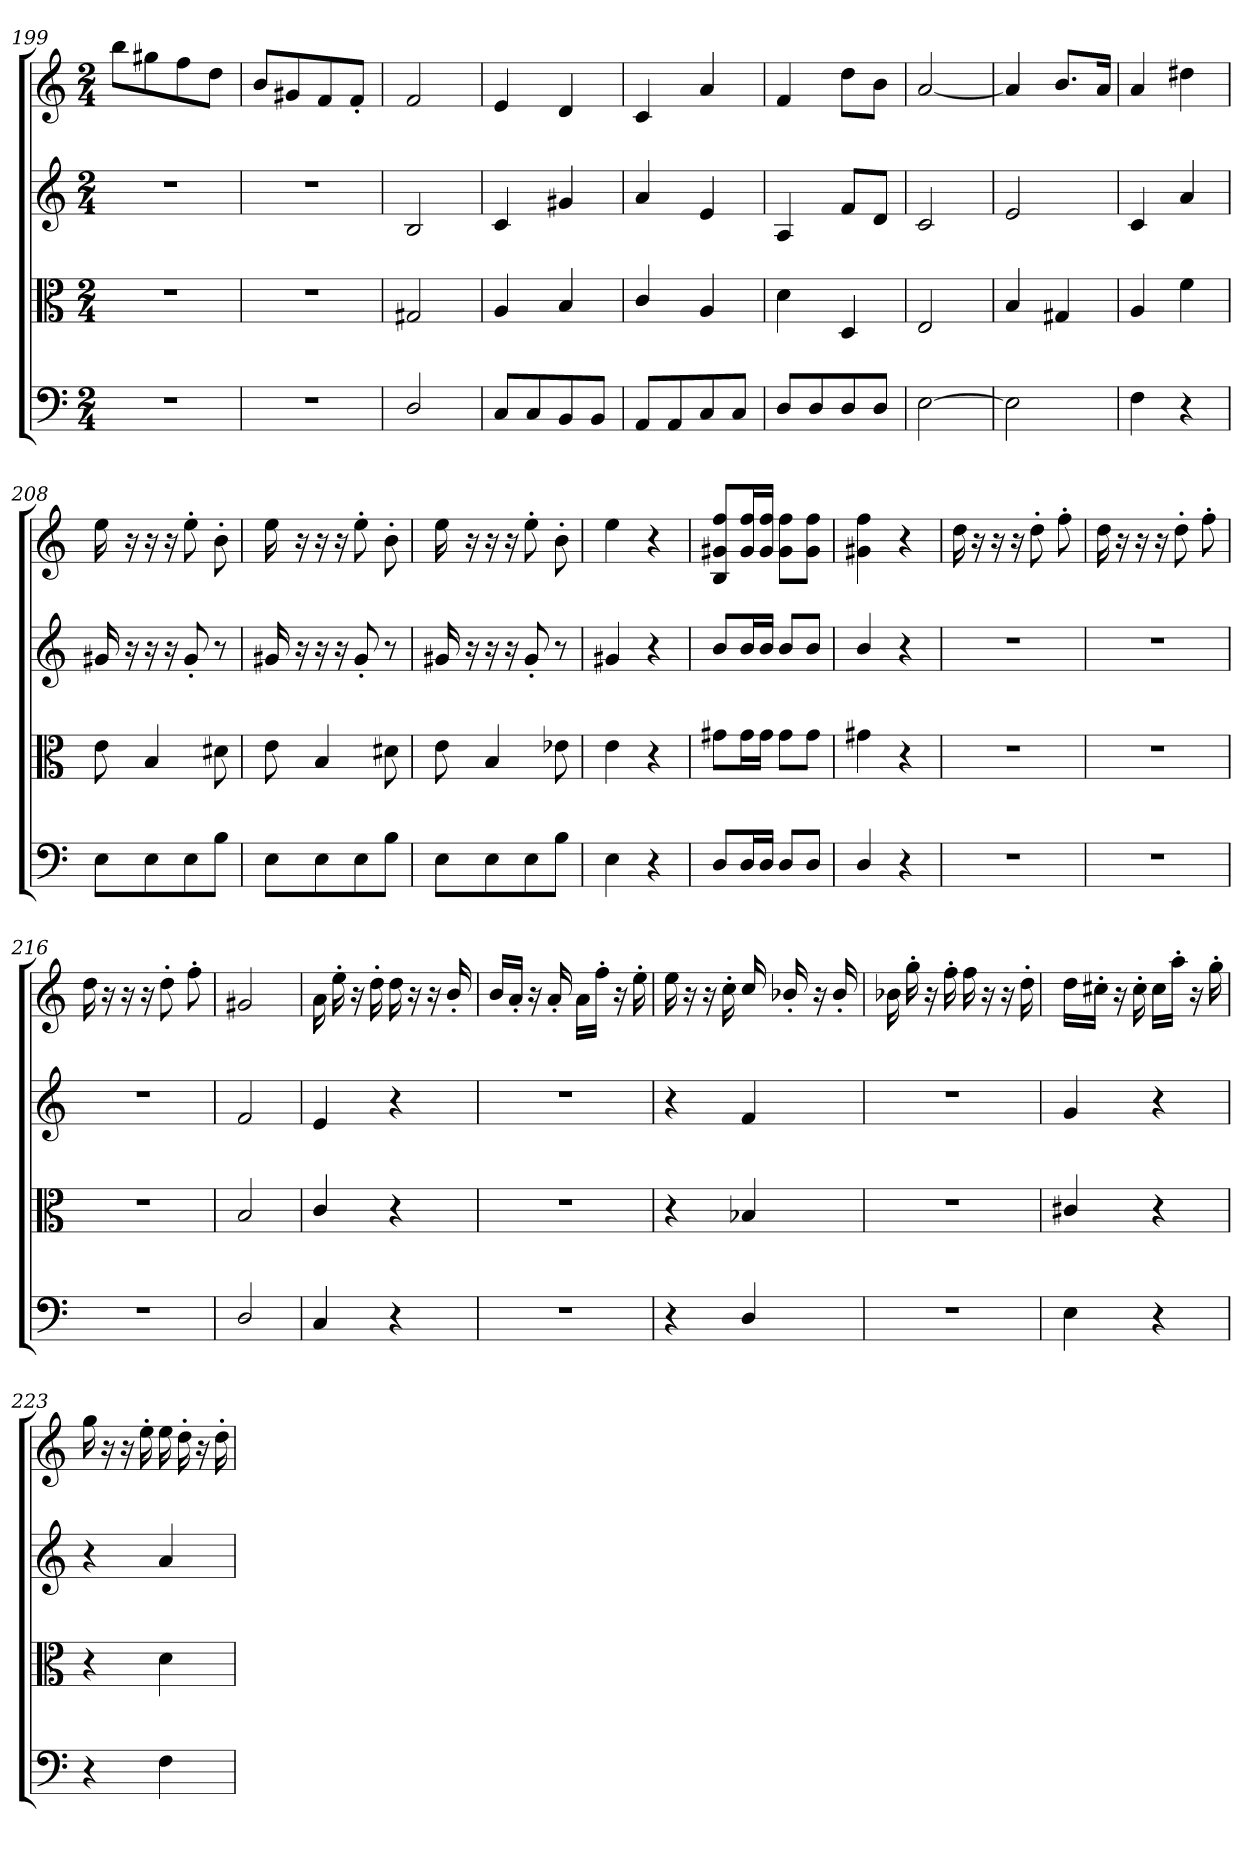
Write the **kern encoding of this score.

**kern	**kern	**kern	**kern
*part4	*part3	*part2	*part1
*staff4	*staff3	*staff2	*staff1
*clefF4	*clefC3	*clefG2	*clefG2
*k[]	*k[]	*k[]	*k[]
*a:	*a:	*a:	*a:
*M2/4	*M2/4	*M2/4	*M2/4
=199	=199	=199	=199
2r	2r	2r	8bb\L
.	.	.	8gg#X\
.	.	.	8ff\
.	.	.	8dd\J
=200	=200	=200	=200
2r	2r	2r	8b/L
.	.	.	8g#X/
.	.	.	8f/
.	.	.	8f'/J
=201	=201	=201	=201
2D/	2G#X/	2B/	2f/
=202	=202	=202	=202
8C/L	4A/	4c/	4e/
8C/	.	.	.
8BB/	4B/	4g#X/	4d/
8BB/J	.	.	.
=203	=203	=203	=203
8AA/L	4c/	4a/	4c/
8AA/	.	.	.
8C/	4A/	4e/	4a/
8C/J	.	.	.
=204	=204	=204	=204
8D/L	4d\	4A/	4f/
8D/	.	.	.
8D/	4D/	8f/L	8dd\L
8D/J	.	8d/J	8b\J
=205	=205	=205	=205
[2E\	2E/	2c/	[2a/
=206	=206	=206	=206
2E\]	4B/	2e/	4a/]
.	4G#X/	.	8.b/L
.	.	.	16a/Jk
=207	=207	=207	=207
4F\	4A/	4c/	4a/
4r	4f\	4a/	4dd#X\
=208	=208	=208	=208
8E\L	8e\	16g#X/	16ee\
.	.	16r	16r
8E\	4B/	16r	16r
.	.	16r	16r
8E\	.	8g#'/	8ee'\
8B\J	8d#X\	8r	8b'\
=209	=209	=209	=209
8E\L	8e\	16g#X/	16ee\
.	.	16r	16r
8E\	4B/	16r	16r
.	.	16r	16r
8E\	.	8g#'/	8ee'\
8B\J	8d#X\	8r	8b'\
=210	=210	=210	=210
8E\L	8e\	16g#X/	16ee\
.	.	16r	16r
8E\	4B/	16r	16r
.	.	16r	16r
8E\	.	8g#'/	8ee'\
8B\J	8e-X\	8r	8b'\
=211	=211	=211	=211
4E\	4e\	4g#X/	4ee\
4r	4r	4r	4r
=212	=212	=212	=212
8D/L	8g#X\L	8b/L	8B/ 8g#X/ 8ff/L
16D/L	16g#\L	16b/L	16g#/ 16ff/L
16D/JJ	16g#\JJ	16b/JJ	16g#/ 16ff/JJ
8D/L	8g#\L	8b/L	8g#\ 8ff\L
8D/J	8g#\J	8b/J	8g#\ 8ff\J
=213	=213	=213	=213
4D/	4g#X\	4b/	4g#X\ 4ff\
4r	4r	4r	4r
=214	=214	=214	=214
2r	2r	2r	16dd\
.	.	.	16r
.	.	.	16r
.	.	.	16r
.	.	.	8dd'\
.	.	.	8ff'\
=215	=215	=215	=215
2r	2r	2r	16dd\
.	.	.	16r
.	.	.	16r
.	.	.	16r
.	.	.	8dd'\
.	.	.	8ff'\
=216	=216	=216	=216
2r	2r	2r	16dd\
.	.	.	16r
.	.	.	16r
.	.	.	16r
.	.	.	8dd'\
.	.	.	8ff'\
=217	=217	=217	=217
2D/	2B/	2f/	2g#X/
=218	=218	=218	=218
4C/	4c/	4e/	16a\
.	.	.	16ee'\
.	.	.	16r
.	.	.	16dd'\
4r	4r	4r	16dd\
.	.	.	16r
.	.	.	16r
.	.	.	16b'/
=219	=219	=219	=219
2r	2r	2r	16b/LL
.	.	.	16a'/JJ
.	.	.	16r
.	.	.	16a'/
.	.	.	16a\LL
.	.	.	16ff'\JJ
.	.	.	16r
.	.	.	16ee'\
=220	=220	=220	=220
4r	4r	4r	16ee\
.	.	.	16r
.	.	.	16r
.	.	.	16cc'\
4D/	4B-X/	4f/	16cc/
.	.	.	16b-X'/
.	.	.	16r
.	.	.	16b-'/
=221	=221	=221	=221
2r	2r	2r	16b-X\
.	.	.	16gg'\
.	.	.	16r
.	.	.	16ff'\
.	.	.	16ff\
.	.	.	16r
.	.	.	16r
.	.	.	16dd'\
=222	=222	=222	=222
4E\	4c#X/	4g/	16dd\LL
.	.	.	16cc#X'\JJ
.	.	.	16r
.	.	.	16cc#'\
4r	4r	4r	16cc#\LL
.	.	.	16aa'\JJ
.	.	.	16r
.	.	.	16gg'\
=223	=223	=223	=223
4r	4r	4r	16gg\
.	.	.	16r
.	.	.	16r
.	.	.	16ee'\
4F\	4d\	4a/	16ee\
.	.	.	16dd'\
.	.	.	16r
.	.	.	16dd'\
=	=	=	=
*-	*-	*-	*-
